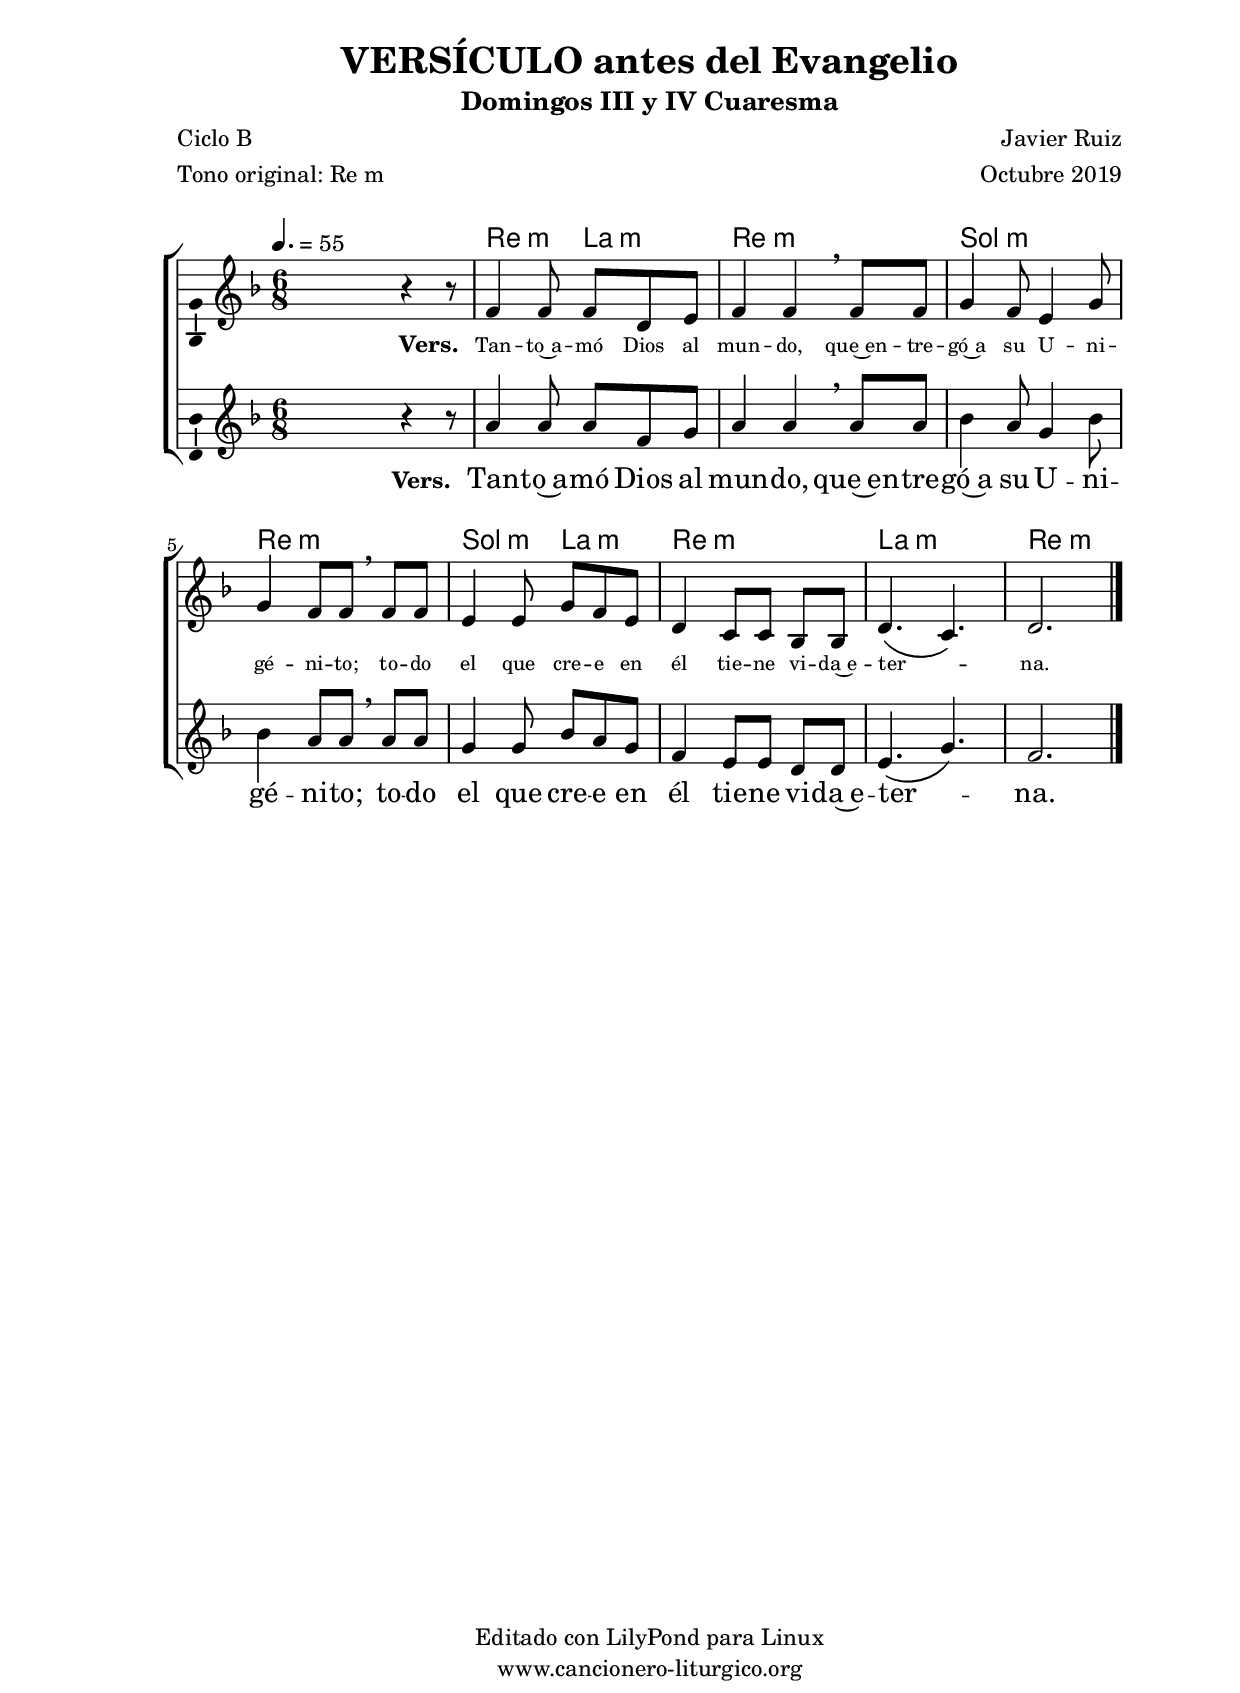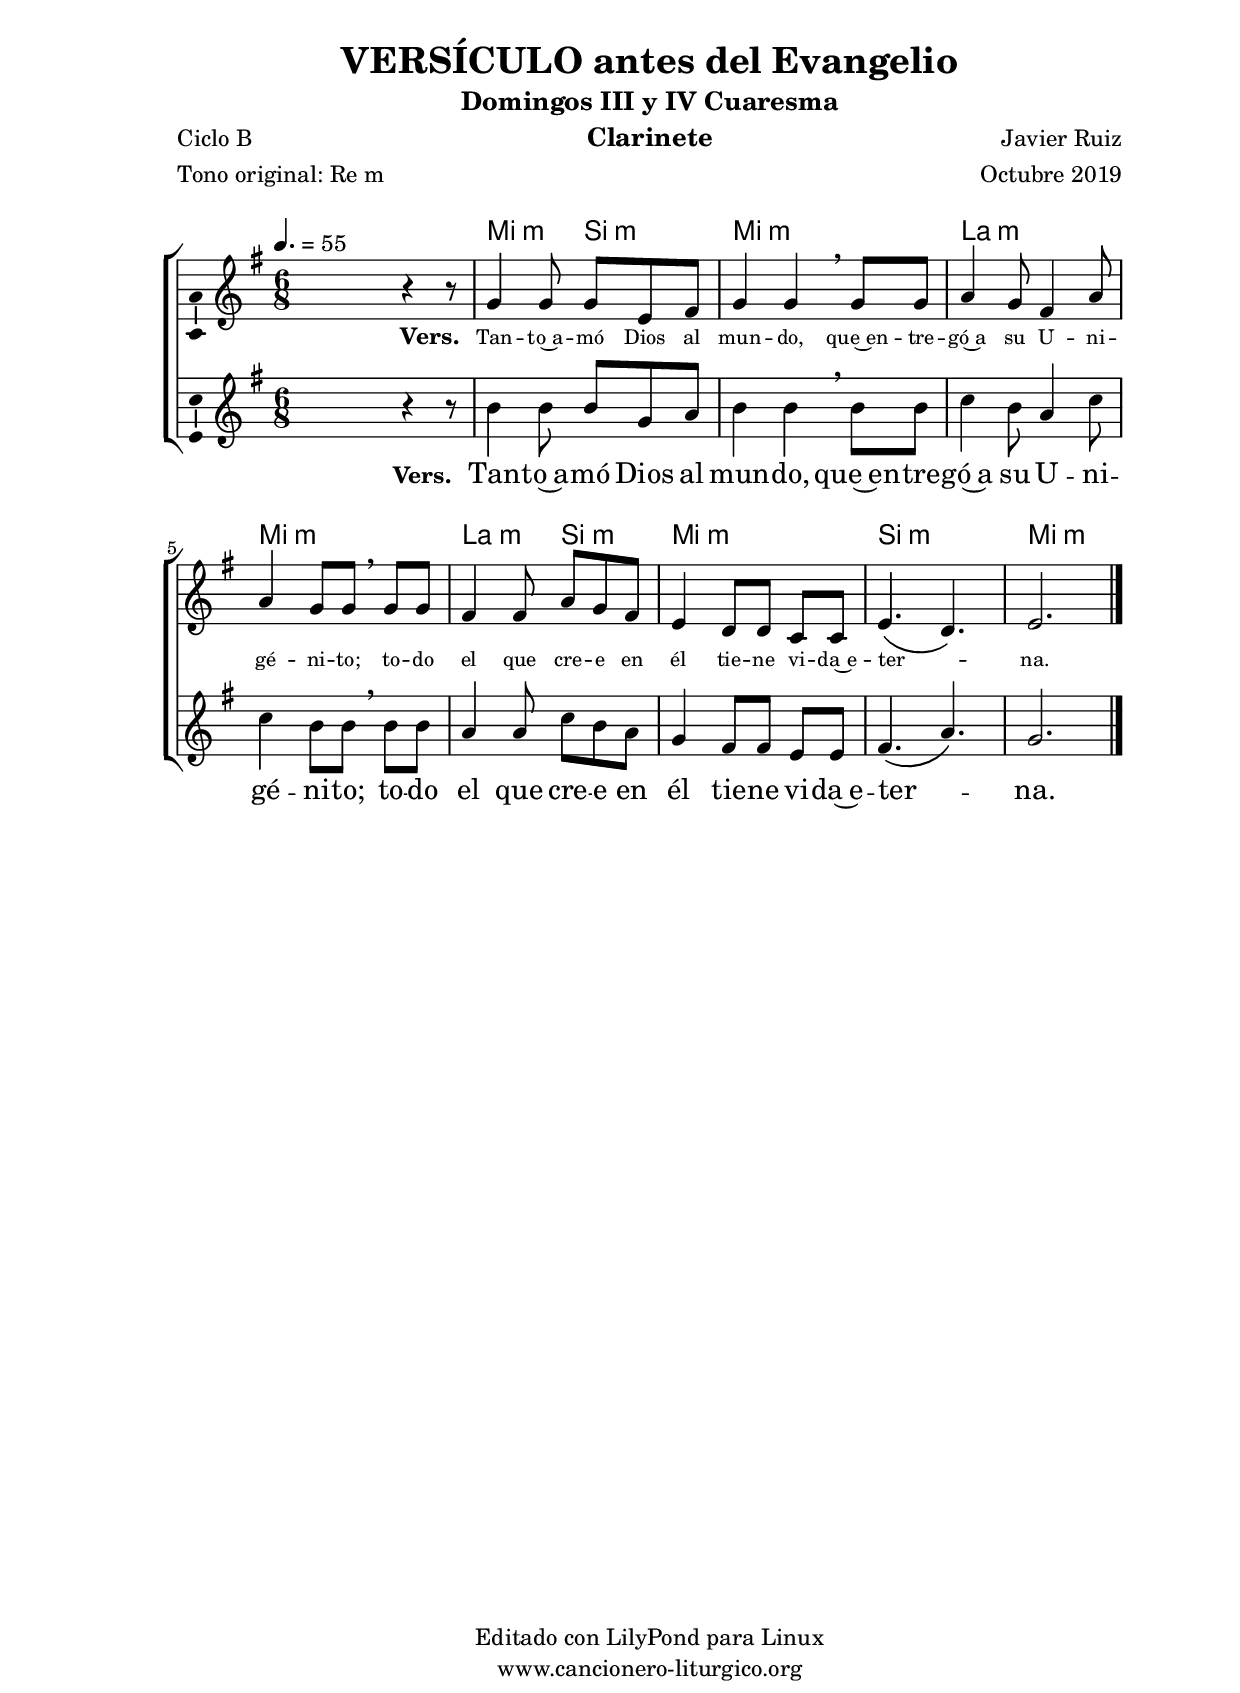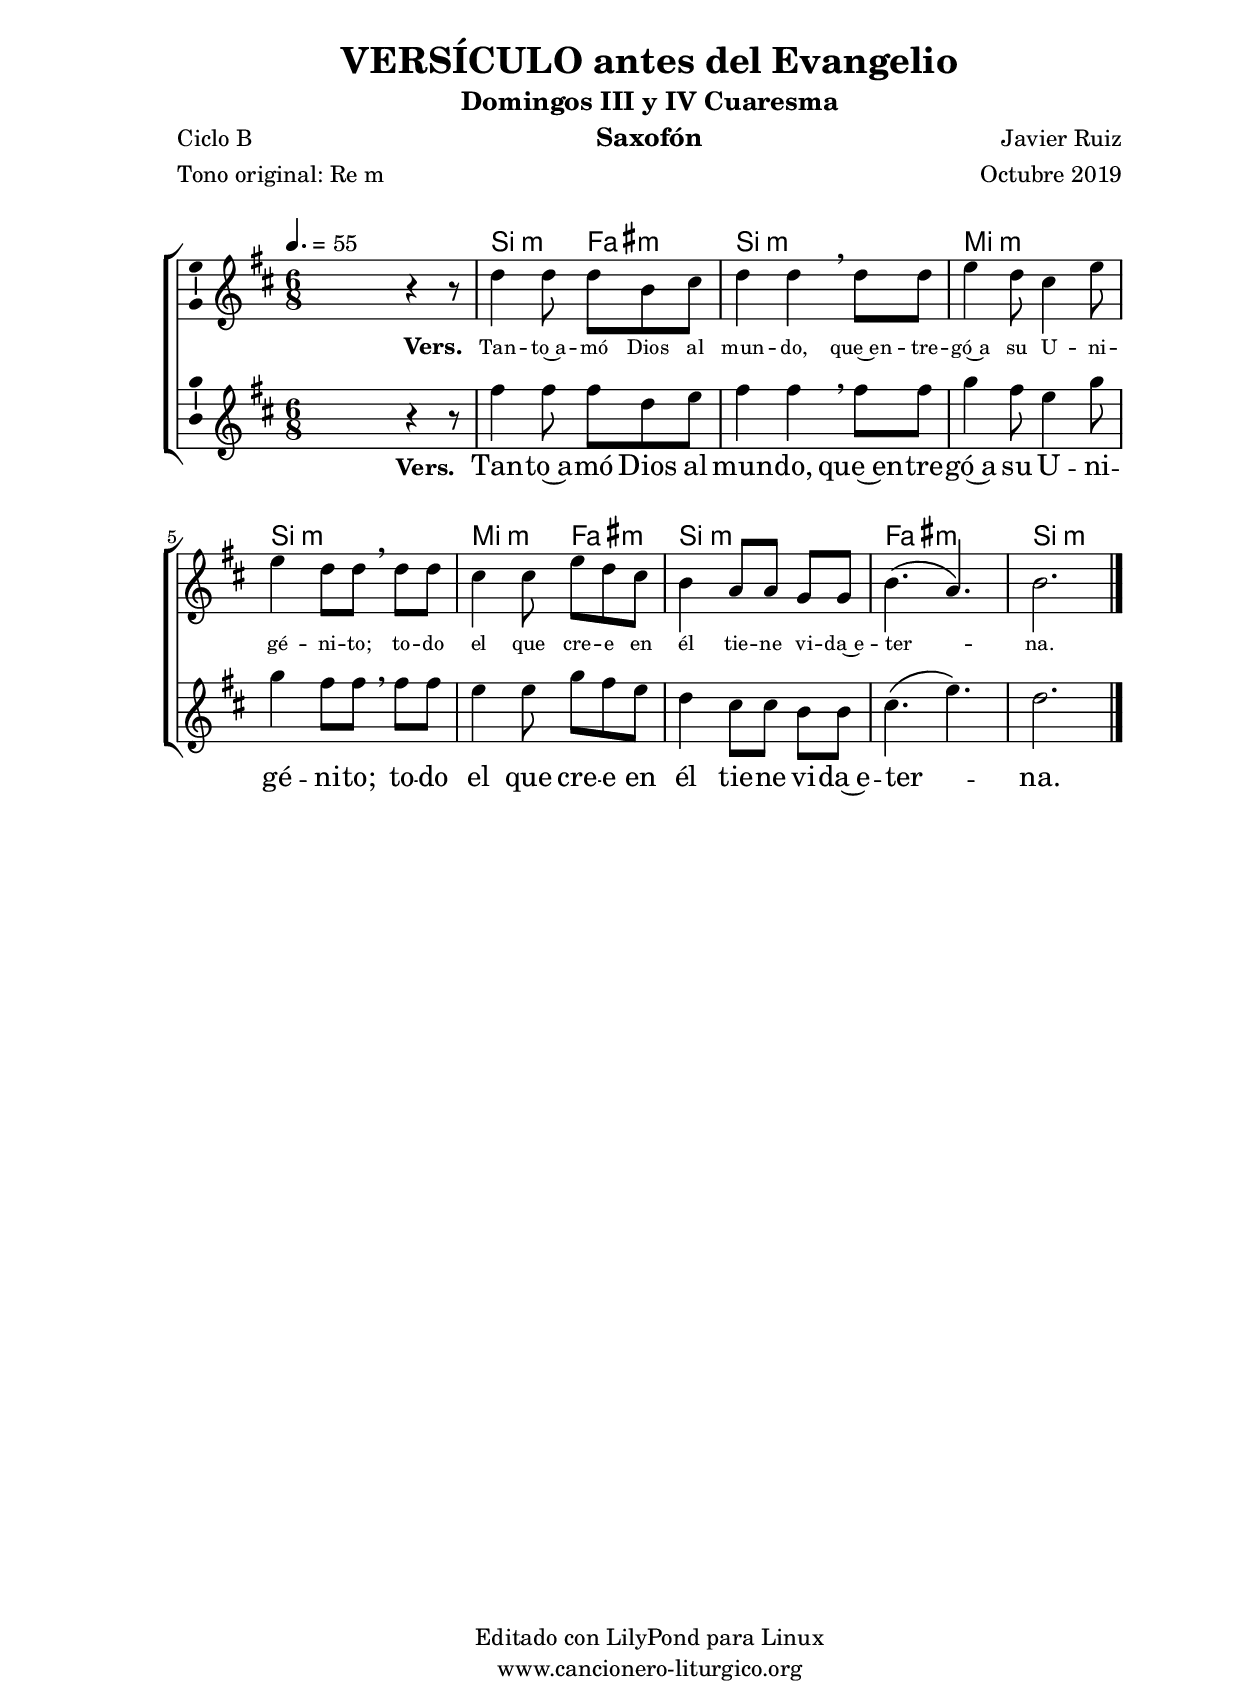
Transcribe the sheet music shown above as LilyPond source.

%
%para convertir .midi en .wav:
%timidity filename.midi -Ow -o finename.wav
%
%
%Para convertir de .wav a .mp3:
%lame -h -m j filename.wav
%
%
%para escuchar el midi:
%timidity nombrefichero.midi
%


%versión de lilypond para la que se ha escrito esta partitura:
\version "2.16.0"

	%Tamaño papel
	#(set-default-paper-size "a4")
	%Tamaño partitura
	#(set-global-staff-size 20)
	%No responde al pulsar sobre una nota
	#(ly:set-option 'point-and-click #f)

%parámetros del encabezamiento:
\header {
	title = "VERSÍCULO antes del Evangelio"
	subtitle = "Domingos III y IV Cuaresma"
	composer = "Javier Ruiz"
	poet = "Ciclo B"
	meter = "Tono original: Re m"
	arranger = "Octubre 2019"
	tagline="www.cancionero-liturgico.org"
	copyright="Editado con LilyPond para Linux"
	tiempo = "Cuaresma"
	usos = "Aclamación"
	letra = "Tanto amó Dios al mundo, que entregó a su Unigénito; todo el que cree en él tiene vida eterna."
	}

%parámetros asociados al papel:
\paper  {
	oddHeaderMarkup = \markup {\fill-line { \on-the-fly #not-first-page \fromproperty #'header:title \on-the-fly #not-first-page \fromproperty #'header:composer }}
	evenHeaderMarkup = \markup {\fill-line { \fromproperty #'header:composer \fromproperty #'header:title }}
	#(set-paper-size "a4")
	print-page-number = ##f
	first-page-number = 1
	print-first-page-number = ##f
%	head-separation = 3.0 \cm
	top-margin = 1.5 \cm
%	top-margin = 2.0 \cm
%%%	bottom-margin = 0.5\cm
	bottom-margin = 0.2\cm
	left-margin = 3.0 \cm
	line-width = 16.0 \cm 
	indent = 0\mm
	interscoreline = 2.\mm
	between-system-space = 15\mm
%	para que las partituras no llenen la hoja:
	ragged-bottom = ##t
%	idem para la última hoja:
	ragged-last-bottom = ##f
%	para que las partituras llenen el ancho del papel:
	ragged-last = ##f
	after-title-space = 2.5 \cm
%page-count=2
system-count=2

	%Flexible Vertical Spacing
%	markup-markup-spacing =
%	#'((basic-distance . 15) (minimum-distance . 15) (padding . 3))
	markup-system-spacing =
	#'((basic-distance . 15) (minimum-distance . 15) (padding . 3))
	system-system-spacing =
	#'((basic-distance . 15) (minimum-distance . 15) (padding . 3))
	score-system-spacing =
	#'((basic-distance . 15) (minimum-distance . 15) (padding . 5))
%	top-system-spacing = % header
%	#'((basic-distance . 8) (minimum-distance . 0) (padding . 0))
%	top-markup-spacing =
%	#'((basic-distance . 20) (minimum-distance . 20) (padding . 0))
	last-bottom-spacing = % footer
	#'((basic-distance . 5) (minimum-distance . 5) (padding . 0))
%	score-markup-spacing =
%	#'((basic-distance . 16) (minimum-distance . 13) (padding . 0))

	}


%parámetros que afectan a toda la partitura:
global =  {
	%clave de sol (G):
	\clef G
	%armadura:
%	\transpose ees f
	\key d \minor
	\tempo 4.=55
	\set Score.tempoHideNote = ##f
	}


acordes = {
	\italianChords
	\chordmode {
%	\transpose ees f
{

s2.
d4.:m a:m d2.:m g:m d:m g4.:m a:m d2.:m a2.:m d2.:m

	}
	}
}


melodiatrompeta = 
%	\transpose ees f
{

	\relative c''{
	\time 6/8

s4. r4.
r2.
f4 a g8 f
e4. g
f2.
r2.
d4 f e8 d
c4. e
f2.

}
	\bar "|."
	}


melodiatres = 
%	\transpose ees f
{

	\relative c''{
	\time 6/8

s4 s8 r4 r8
f,4 f8 f d e
f4 f \breathe f8 f
g4 f8 e4 g8
g4 f8 [f] \breathe f8 f
e4 e8 g f e
d4 c8 [c] \noBeam bes [bes]
d4. \(c\)
d2.

}

	\bar "|."
	}


melodiabajo = 
%	\transpose ees f
{

	%clave de fa (F):
	\clef F

	\relative c{
	\time 6/8

s4. r4 r8
d4 d8 a'4 a8
d,4 d e8 d
g4 g8 g f e
f4 e d
bes4 bes8 c4 c8
d4 d g8 f
e4 f8 g f e
d2.

}
	\bar "|."
	}


melodia = 
%	\transpose ees f
{

	\relative c'{
	\time 6/8

s4 s8 r4 r8
a'4 a8 a f g
a4 a \breathe a8 a
bes4 a8 g4 bes8
bes4 a8 [a] \breathe a8 a
g4 g8 bes a g
f4 e8 [e] \noBeam d d
e4. \(g\)
f2.

}
	\bar "|."
	}


texto = \lyricmode {
\set stanza =#"Vers. " Tan -- to~a -- mó Dios al mun -- do,
que~en -- tre -- gó~a su U -- ni -- gé -- ni -- to;
to -- do el que cre -- e en él tie -- ne vi -- da~e -- ter -- _ na.

	}

textotres = \lyricmode {
\override LyricText #'font-size = #-1
\set stanza =#"Vers. " Tan -- to~a -- mó Dios al mun -- do,
que~en -- tre -- gó~a su U -- ni -- gé -- ni -- to;
to -- do el que cre -- e en él tie -- ne vi -- da~e -- ter -- _ na.

	}


acordesStaff = \context ChordNames = acordesStaff <<
	\set Staff.midiInstrument = #"choir aahs"
	\set Staff.midiMinimumVolume = #0.3
	\set Staff.midiMaximumVolume = #0.5
	\set chordChanges = ##f
	\acordes
	>>

voztrompetaStaff = \context Voice = voztrompetaStaff
<<
	\override Staff.StaffSymbol #'staff-space = #(magstep -0.35)
	\set Staff.midiInstrument = #"trumpet"
	\set Staff.midiMinimumVolume = #0.4
	\set Staff.midiMaximumVolume = #0.6
	\global
	\melodiatrompeta
	>>

voztresStaff = \context Voice = voztresStaff
\with {\consists "Ambitus_engraver"}
<<
%	\override Staff.StaffSymbol #'staff-space = #(magstep -0.35)
	\set Staff.midiInstrument = #"violin"
	\set Staff.midiMinimumVolume = #0.6
	\set Staff.midiMaximumVolume = #0.8
	\global
	\relative c' \melodiatres
	>>

vozStaff = \context Voice = vozStaff
\with {\consists "Ambitus_engraver"}
<<
%	\set Staff.instrumentName = ""
%	\set Staff.shortInstrumentName = ""
%	\set Staff.midiInstrument = #"clarinet"
%	\set Staff.midiInstrument = #"cello"
	\set Staff.midiInstrument = #"flute"
%	\set Staff.midiInstrument = #"electric guitar (jazz)"
%	\set Staff.midiInstrument = #"english horn"
%	\set Staff.midiInstrument = #"violin"
%	\set Staff.midiInstrument = #"glockenspiel"
	\set Staff.midiMinimumVolume = #0.8
	\set Staff.midiMaximumVolume = #1.0
	\global
	\melodia
	>>

vozbajoStaff = \context Voice = vozbajoStaff
<<
	\override Staff.StaffSymbol #'staff-space = #(magstep -0.35)
	\set Staff.midiInstrument = #"english horn"
	\set Staff.midiMinimumVolume = #0.6
	\set Staff.midiMaximumVolume = #0.8
	\global
	\melodiabajo
	>>

textoStaff = \context Lyrics = textoStaff <<
	\lyricsto vozStaff \texto
	>>

textotresStaff = \context Lyrics = textotresStaff <<
	\lyricsto voztresStaff \textotres
	>>


\book {
	\score {
		<<
		\context ChoirStaff {
%			\override StaffGroup.SystemStartBracket #'collapse-height = #1
%			\override Score.SystemStartBar #'collapse-height = #1
			<<
			\acordesStaff
%			\voztrompetaStaff
			\voztresStaff
			\textotresStaff
			\vozStaff
			\textoStaff
%			\vozbajoStaff
			>>
			}
		>>
		\layout {
	    		\context {
				\Lyrics
				\override LyricText #'font-size = #2
				}
	   		 \context {
				\Score
				\override StaffSymbol #'staff-space = #(magstep +3)
				}
			}
		}
	\score {
		\unfoldRepeats
		<<
		\context ChoirStaff {
			<<
			\acordesStaff
			\voztrompetaStaff
			\voztresStaff
			\vozStaff
			\vozbajoStaff
			>>
			}
		>>
		\midi {
	  		\context {
	  			\Score
				tempoWholesPerMinute = #(ly:make-moment 70 4)
				}
			}
		}
	}

%Partitura para clarinete
#(define output-suffix "C")
\book {
	\header{
		instrument = "Clarinete"
		}
	\score {
		<<
		\context ChoirStaff {
%			\override StaffGroup.SystemStartBracket #'collapse-height = #1
%			\override Score.SystemStartBar #'collapse-height = #1
\transpose c d
			<<
			\acordesStaff
%			\voztrompetaStaff
			\voztresStaff
			\textotresStaff
			\vozStaff
			\textoStaff
%			\vozbajoStaff
			>>
			}
		>>
		\layout {
	    		\context {
				\Lyrics
				\override LyricText #'font-size = #2
				}
	   		 \context {
				\Score
				\override StaffSymbol #'staff-space = #(magstep +3)
				}
			}
		}
	}

%Partitura para saxofón
#(define output-suffix "S")
\book {
	\header{
		instrument = "Saxofón"
		}
	\score {
		<<
		\context ChoirStaff {
%			\override StaffGroup.SystemStartBracket #'collapse-height = #1
%			\override Score.SystemStartBar #'collapse-height = #1
\transpose c a
			<<
			\acordesStaff
%			\voztrompetaStaff
			\voztresStaff
			\textotresStaff
			\vozStaff
			\textoStaff
%			\vozbajoStaff
			>>
			}
		>>
		\layout {
	    		\context {
				\Lyrics
				\override LyricText #'font-size = #2
				}
	   		 \context {
				\Score
				\override StaffSymbol #'staff-space = #(magstep +3)
				}
			}
		}
	}


